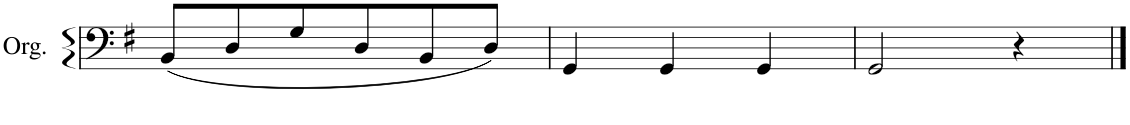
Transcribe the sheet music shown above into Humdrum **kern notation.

**kern
*part1
*staff1
*I"Organ
*I'Org.
!!LO:PB:g=z
*clefF4
*k[f#]
*M3/4
=97
(8BB/L
8D/
8G/
8D/
8BB/
8D/J)
=98
4GG/
4GG/
4GG/
=99
2GG/
4r
==
*-
